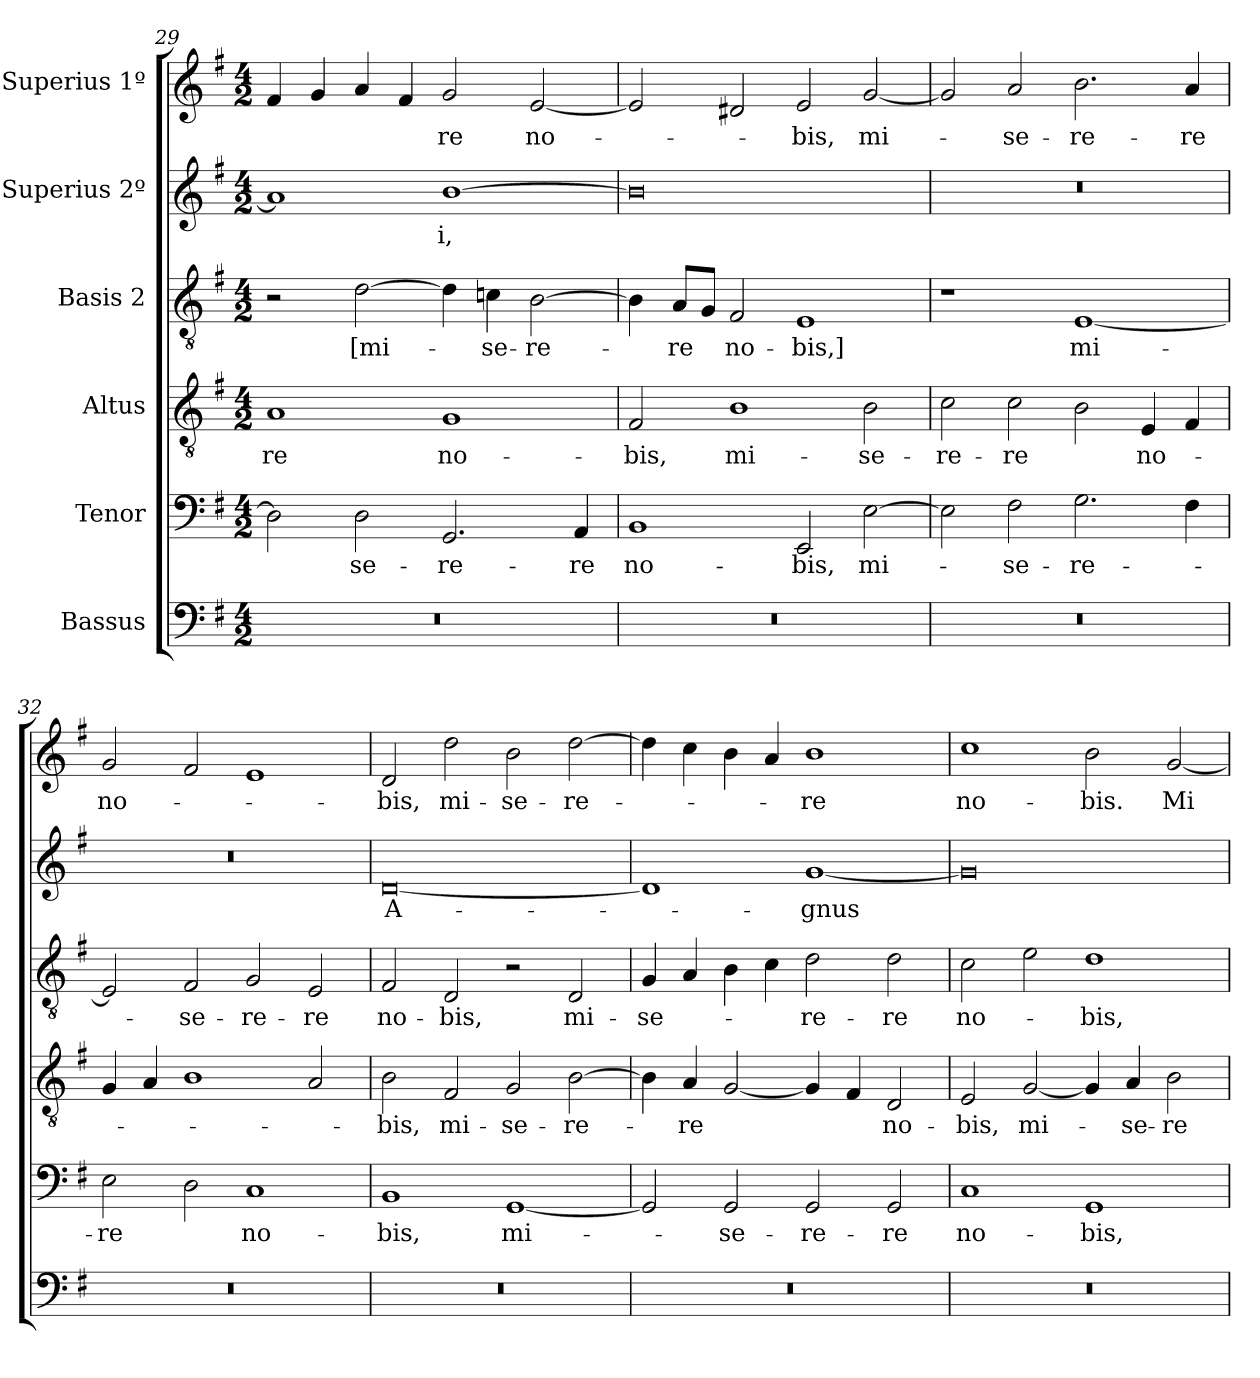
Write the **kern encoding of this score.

**kern	**kern	**text	**kern	**text	**kern	**text	**kern	**text	**kern	**text
*part6	*part5	*part5	*part4	*part4	*part3	*part3	*part2	*part2	*part1	*part1
*staff6	*staff5	*staff5	*staff4	*staff4	*staff3	*staff3	*staff2	*staff2	*staff1	*staff1
*I"Bassus	*I"Tenor	*	*I"Altus	*	*I"Basis 2	*	*I"Superius 2º	*	*I"Superius 1º	*
*clefF4	*clefF4	*	*clefGv2	*	*clefGv2	*	*clefG2	*	*clefG2	*
*k[f#]	*k[f#]	*	*k[f#]	*	*k[f#]	*	*k[f#]	*	*k[f#]	*
*M4/2	*M4/2	*	*M4/2	*	*M4/2	*	*M4/2	*	*M4/2	*
=29	=29	=29	=29	=29	=29	=29	=29	=29	=29	=29
0r	2D\]	.	1A/	-re	2r	.	1a/]	.	4f#/	.
.	.	.	.	.	.	.	.	.	4g/	.
.	2D\	-se-	.	.	[2d\	[mi-	.	.	4a/	.
.	.	.	.	.	.	.	.	.	4f#/	.
.	2.GG/	-re-	1G/	no-	4d\]	.	[1b\	-i,	2g/	-re
.	.	.	.	.	4cn\	-se-	.	.	.	.
.	.	.	.	.	[2B\	-re-	.	.	[2e/	no-
.	4AA/	-re	.	.	.	.	.	.	.	.
=30	=30	=30	=30	=30	=30	=30	=30	=30	=30	=30
0r	1BB/	no-	2F#/	-bis,	4B\]	.	0b\]	.	2e/]	.
.	.	.	.	.	8A/L	-re	.	.	.	.
.	.	.	.	.	8G/J	.	.	.	.	.
.	.	.	1B\	mi-	2F#/	no-	.	.	2d#X/	.
.	2EE/	-bis,	.	.	1E/	-bis,]	.	.	2e/	-bis,
.	[2E\	mi-	2B\	-se-	.	.	.	.	[2g/	mi-
=31	=31	=31	=31	=31	=31	=31	=31	=31	=31	=31
0r	2E\]	.	2c\	-re-	1r	.	0r	.	2g/]	.
.	2F#\	-se-	2c\	-re	.	.	.	.	2a/	-se-
.	2.G\	-re-	2B\	.	[1E/	mi-	.	.	2.b\	-re-
.	.	.	4E/	no-	.	.	.	.	.	.
.	4F#\	.	4F#/	.	.	.	.	.	4a/	-re
=32	=32	=32	=32	=32	=32	=32	=32	=32	=32	=32
0r	2E\	-re	4G/	.	2E/]	.	0r	.	2g/	no-
.	.	.	4A/	.	.	.	.	.	.	.
.	2D\	.	1B\	.	2F#/	-se-	.	.	2f#/	.
.	1C/	no-	.	.	2G/	-re-	.	.	1e/	.
.	.	.	2A/	.	2E/	-re	.	.	.	.
=33	=33	=33	=33	=33	=33	=33	=33	=33	=33	=33
0r	1BB/	-bis,	2B\	-bis,	2F#/	no-	[0d/	A-	2d/	-bis,
.	.	.	2F#/	mi-	2D/	-bis,	.	.	2dd\	mi-
.	[1GG/	mi-	2G/	-se-	2r	.	.	.	2b\	-se-
.	.	.	[2B\	-re-	2D/	mi-	.	.	[2dd\	-re-
=34	=34	=34	=34	=34	=34	=34	=34	=34	=34	=34
0r	2GG/]	.	4B\]	.	4G/	-se-	1d/]	.	4dd\]	.
.	.	.	4A/	-re	4A/	.	.	.	4cc\	.
.	2GG/	-se-	[2G/	.	4B\	.	.	.	4b\	.
.	.	.	.	.	4c\	.	.	.	4a/	.
.	2GG/	-re-	4G/]	.	2d\	-re-	[1g/	-gnus	1b\	-re
.	.	.	4F#/	.	.	.	.	.	.	.
.	2GG/	-re	2D/	no-	2d\	-re	.	.	.	.
=35	=35	=35	=35	=35	=35	=35	=35	=35	=35	=35
0r	1C/	no-	2E/	-bis,	2c\	no-	0g/]	.	1cc\	no-
.	.	.	[2G/	mi-	2e\	.	.	.	.	.
.	1GG/	-bis,	4G/]	.	1d\	-bis,	.	.	2b\	-bis.
.	.	.	4A/	-se-	.	.	.	.	.	.
.	.	.	2B\	-re-	.	.	.	.	[2g/	Mi-
=	=	=	=	=	=	=	=	=	=	=
*-	*-	*-	*-	*-	*-	*-	*-	*-	*-	*-
